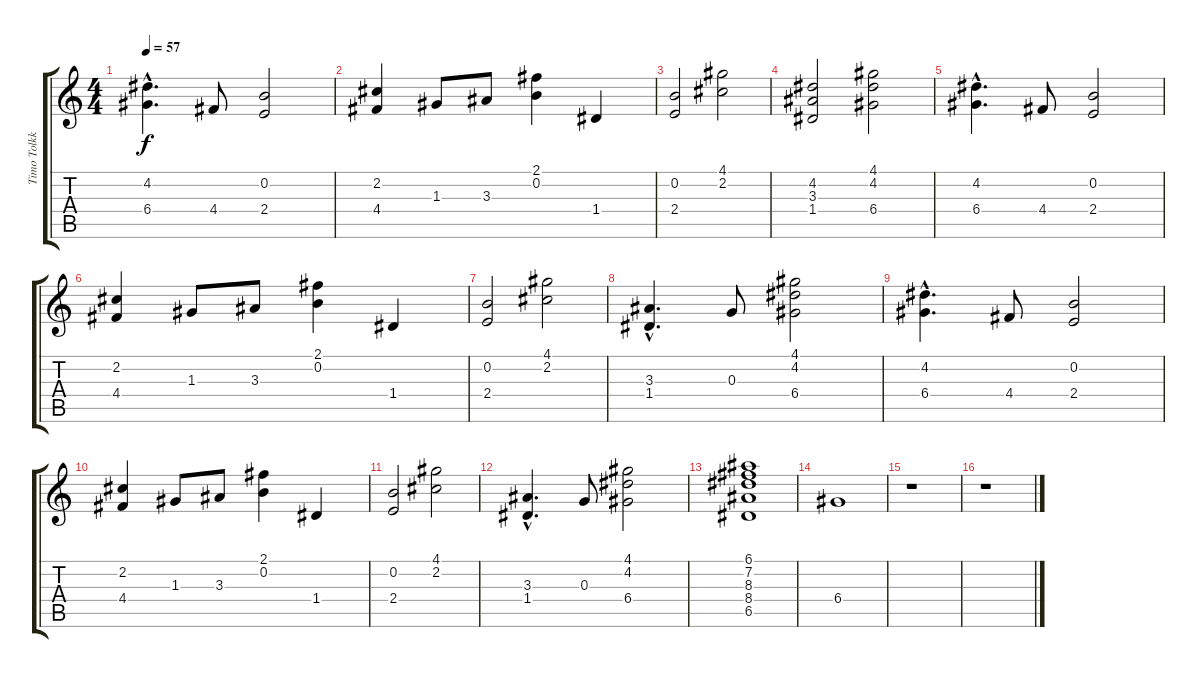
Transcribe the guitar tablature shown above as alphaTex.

\track ("Timo Tolkki" "Timo Tolkk") {instrument distortionguitar}
\staff {score tabs}
\tuning (E4 B3 G3 D3 A2 E2) {hide}
\ts (4 4)
\tempo 57
\clef g2
\ks c
(4.2{hac} 6.4{hac}).4{d dy f} 4.4.8 (0.2 2.4).2 |
(2.2 4.4).4 1.3.8 3.3.8 (2.1 0.2).4 1.4.4 |
(0.2 2.4).2 (4.1 2.2).2 |
(4.2 3.3 1.4).2 (4.1 4.2 6.4).2 |
(4.2{hac} 6.4{hac}).4{d} 4.4.8 (0.2 2.4).2 |
(2.2 4.4).4 1.3.8 3.3.8 (2.1 0.2).4 1.4.4 |
(0.2 2.4).2 (4.1 2.2).2 |
(3.3{hac} 1.4{hac}).4{d} 0.3.8 (4.1 4.2 6.4).2 |
(4.2{hac} 6.4{hac}).4{d} 4.4.8 (0.2 2.4).2 |
(2.2 4.4).4 1.3.8 3.3.8 (2.1 0.2).4 1.4.4 |
(0.2 2.4).2 (4.1 2.2).2 |
(3.3{hac} 1.4{hac}).4{d} 0.3.8 (4.1 4.2 6.4).2 |
(6.1 7.2 8.3 8.4 6.5).1 |
6.4.1 |
r.1 |
r.1
